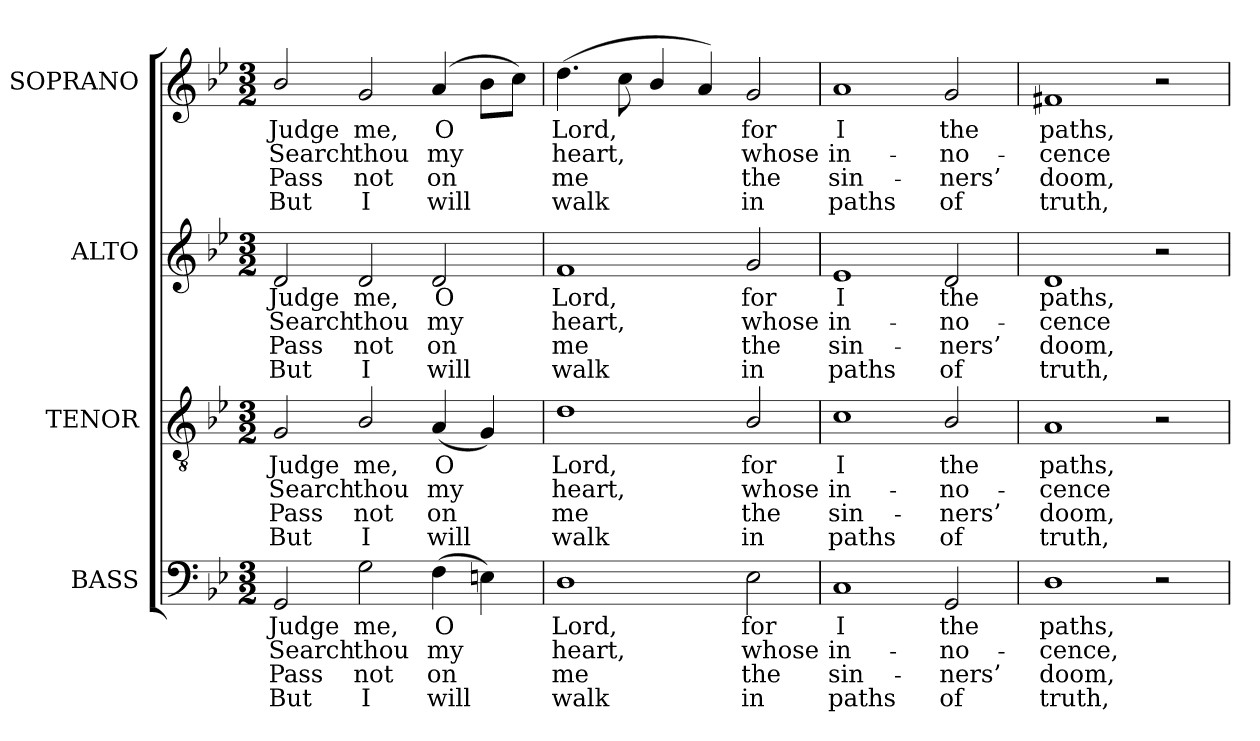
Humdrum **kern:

**kern	**text	**text	**text	**text	**kern	**text	**text	**text	**text	**kern	**text	**text	**text	**text	**kern	**text	**text	**text	**text
*part4	*part4	*part4	*part4	*part4	*part3	*part3	*part3	*part3	*part3	*part2	*part2	*part2	*part2	*part2	*part1	*part1	*part1	*part1	*part1
*staff4	*staff4	*staff4	*staff4	*staff4	*staff3	*staff3	*staff3	*staff3	*staff3	*staff2	*staff2	*staff2	*staff2	*staff2	*staff1	*staff1	*staff1	*staff1	*staff1
*I"BASS	*	*	*	*	*I"TENOR	*	*	*	*	*I"ALTO	*	*	*	*	*I"SOPRANO	*	*	*	*
*I'B.	*	*	*	*	*I'T.	*	*	*	*	*I'A.	*	*	*	*	*I'S.	*	*	*	*
!!LO:PB:g=z
*clefF4	*	*	*	*	*clefGv2	*	*	*	*	*clefG2	*	*	*	*	*clefG2	*	*	*	*
*	*	*	*	*	*ITrd7c12	*	*	*	*	*	*	*	*	*	*	*	*	*	*
*k[b-e-]	*	*	*	*	*k[b-e-]	*	*	*	*	*k[b-e-]	*	*	*	*	*k[b-e-]	*	*	*	*
*g:	*	*	*	*	*g:	*	*	*	*	*g:	*	*	*	*	*g:	*	*	*	*
*M3/2	*	*	*	*	*M3/2	*	*	*	*	*M3/2	*	*	*	*	*M3/2	*	*	*	*
=1	=1	=1	=1	=1	=1	=1	=1	=1	=1	=1	=1	=1	=1	=1	=1	=1	=1	=1	=1
!	!LO:LY:b:color=#000000	!LO:LY:b:color=#000000	!LO:LY:b:color=#000000	!LO:LY:b:color=#000000	!	!	!	!	!	!	!	!	!	!	!	!	!	!	!
!	!	!	!	!	!	!LO:LY:b:color=#000000	!LO:LY:b:color=#000000	!LO:LY:b:color=#000000	!LO:LY:b:color=#000000	!	!	!	!	!	!	!	!	!	!
!	!	!	!	!	!	!	!	!	!	!	!LO:LY:b:color=#000000	!LO:LY:b:color=#000000	!LO:LY:b:color=#000000	!LO:LY:b:color=#000000	!	!	!	!	!
!	!	!	!	!	!	!	!	!	!	!	!	!	!	!	!	!LO:LY:b:color=#000000	!LO:LY:b:color=#000000	!LO:LY:b:color=#000000	!LO:LY:b:color=#000000
2GGi/	Judge	Search	Pass	But	2GGi/	Judge	Search	Pass	But	2di/	Judge	Search	Pass	But	2b-i/	Judge	Search	Pass	But
!	!LO:LY:b:color=#000000	!LO:LY:b:color=#000000	!LO:LY:b:color=#000000	!LO:LY:b:color=#000000	!	!	!	!	!	!	!	!	!	!	!	!	!	!	!
!	!	!	!	!	!	!LO:LY:b:color=#000000	!LO:LY:b:color=#000000	!LO:LY:b:color=#000000	!LO:LY:b:color=#000000	!	!	!	!	!	!	!	!	!	!
!	!	!	!	!	!	!	!	!	!	!	!LO:LY:b:color=#000000	!LO:LY:b:color=#000000	!LO:LY:b:color=#000000	!LO:LY:b:color=#000000	!	!	!	!	!
!	!	!	!	!	!	!	!	!	!	!	!	!	!	!	!	!LO:LY:b:color=#000000	!LO:LY:b:color=#000000	!LO:LY:b:color=#000000	!LO:LY:b:color=#000000
2Gi\	me,	thou	not	I	2BB-i/	me,	thou	not	I	2di/	me,	thou	not	I	2gi/	me,	thou	not	I
!	!LO:LY:b:color=#000000	!LO:LY:b:color=#000000	!LO:LY:b:color=#000000	!LO:LY:b:color=#000000	!	!	!	!	!	!	!	!	!	!	!	!	!	!	!
!	!	!	!	!	!	!LO:LY:b:color=#000000	!LO:LY:b:color=#000000	!LO:LY:b:color=#000000	!LO:LY:b:color=#000000	!	!	!	!	!	!	!	!	!	!
!	!	!	!	!	!	!	!	!	!	!	!LO:LY:b:color=#000000	!LO:LY:b:color=#000000	!LO:LY:b:color=#000000	!LO:LY:b:color=#000000	!	!	!	!	!
!	!	!	!	!	!	!	!	!	!	!	!	!	!	!	!	!LO:LY:b:color=#000000	!LO:LY:b:color=#000000	!LO:LY:b:color=#000000	!LO:LY:b:color=#000000
(4Fi\	O	my	on	will	(4AAi/	O	my	on	will	2di/	O	my	on	will	(4ai/	O	my	on	will
4Eni\)	.	.	.	.	4GGi/)	.	.	.	.	.	.	.	.	.	8b-i\L	.	.	.	.
.	.	.	.	.	.	.	.	.	.	.	.	.	.	.	8cci\J)	.	.	.	.
=2	=2	=2	=2	=2	=2	=2	=2	=2	=2	=2	=2	=2	=2	=2	=2	=2	=2	=2	=2
!	!LO:LY:b:color=#000000	!LO:LY:b:color=#000000	!LO:LY:b:color=#000000	!LO:LY:b:color=#000000	!	!	!	!	!	!	!	!	!	!	!	!	!	!	!
!	!	!	!	!	!	!LO:LY:b:color=#000000	!LO:LY:b:color=#000000	!LO:LY:b:color=#000000	!LO:LY:b:color=#000000	!	!	!	!	!	!	!	!	!	!
!	!	!	!	!	!	!	!	!	!	!	!LO:LY:b:color=#000000	!LO:LY:b:color=#000000	!LO:LY:b:color=#000000	!LO:LY:b:color=#000000	!	!	!	!	!
!	!	!	!	!	!	!	!	!	!	!	!	!	!	!	!	!LO:LY:b:color=#000000	!LO:LY:b:color=#000000	!LO:LY:b:color=#000000	!LO:LY:b:color=#000000
1Di	Lord,	heart,	me	walk	1Di	Lord,	heart,	me	walk	1fi	Lord,	heart,	me	walk	(4.ddi\	Lord,	heart,	me	walk
.	.	.	.	.	.	.	.	.	.	.	.	.	.	.	8cci\	.	.	.	.
.	.	.	.	.	.	.	.	.	.	.	.	.	.	.	4b-i/	.	.	.	.
.	.	.	.	.	.	.	.	.	.	.	.	.	.	.	4ai/)	.	.	.	.
!	!LO:LY:b:color=#000000	!LO:LY:b:color=#000000	!LO:LY:b:color=#000000	!LO:LY:b:color=#000000	!	!	!	!	!	!	!	!	!	!	!	!	!	!	!
!	!	!	!	!	!	!LO:LY:b:color=#000000	!LO:LY:b:color=#000000	!LO:LY:b:color=#000000	!LO:LY:b:color=#000000	!	!	!	!	!	!	!	!	!	!
!	!	!	!	!	!	!	!	!	!	!	!LO:LY:b:color=#000000	!LO:LY:b:color=#000000	!LO:LY:b:color=#000000	!LO:LY:b:color=#000000	!	!	!	!	!
!	!	!	!	!	!	!	!	!	!	!	!	!	!	!	!	!LO:LY:b:color=#000000	!LO:LY:b:color=#000000	!LO:LY:b:color=#000000	!LO:LY:b:color=#000000
2E-i\	for	whose	the	in	2BB-i/	for	whose	the	in	2gi/	for	whose	the	in	2gi/	for	whose	the	in
=3	=3	=3	=3	=3	=3	=3	=3	=3	=3	=3	=3	=3	=3	=3	=3	=3	=3	=3	=3
!	!LO:LY:b:color=#000000	!LO:LY:b:color=#000000	!LO:LY:b:color=#000000	!LO:LY:b:color=#000000	!	!	!	!	!	!	!	!	!	!	!	!	!	!	!
!	!	!	!	!	!	!LO:LY:b:color=#000000	!LO:LY:b:color=#000000	!LO:LY:b:color=#000000	!LO:LY:b:color=#000000	!	!	!	!	!	!	!	!	!	!
!	!	!	!	!	!	!	!	!	!	!	!LO:LY:b:color=#000000	!LO:LY:b:color=#000000	!LO:LY:b:color=#000000	!LO:LY:b:color=#000000	!	!	!	!	!
!	!	!	!	!	!	!	!	!	!	!	!	!	!	!	!	!LO:LY:b:color=#000000	!LO:LY:b:color=#000000	!LO:LY:b:color=#000000	!LO:LY:b:color=#000000
1Ci	I	in-	sin-	-paths	1Ci	I	in-	sin-	-paths	1e-i	I	in-	sin-	-paths	1ai	I	in-	sin-	-paths
!	!LO:LY:b:color=#000000	!LO:LY:b:color=#000000	!LO:LY:b:color=#000000	!LO:LY:b:color=#000000	!	!	!	!	!	!	!	!	!	!	!	!	!	!	!
!	!	!	!	!	!	!LO:LY:b:color=#000000	!LO:LY:b:color=#000000	!LO:LY:b:color=#000000	!LO:LY:b:color=#000000	!	!	!	!	!	!	!	!	!	!
!	!	!	!	!	!	!	!	!	!	!	!LO:LY:b:color=#000000	!LO:LY:b:color=#000000	!LO:LY:b:color=#000000	!LO:LY:b:color=#000000	!	!	!	!	!
!	!	!	!	!	!	!	!	!	!	!	!	!	!	!	!	!LO:LY:b:color=#000000	!LO:LY:b:color=#000000	!LO:LY:b:color=#000000	!LO:LY:b:color=#000000
2GGi/	the	-no-	ners’	of	2BB-i/	the	-no-	ners’	of	2di/	the	-no-	ners’	of	2gi/	the	-no-	ners’	of
=4	=4	=4	=4	=4	=4	=4	=4	=4	=4	=4	=4	=4	=4	=4	=4	=4	=4	=4	=4
!	!LO:LY:b:color=#000000	!LO:LY:b:color=#000000	!LO:LY:b:color=#000000	!LO:LY:b:color=#000000	!	!	!	!	!	!	!	!	!	!	!	!	!	!	!
!	!	!	!	!	!	!LO:LY:b:color=#000000	!LO:LY:b:color=#000000	!LO:LY:b:color=#000000	!LO:LY:b:color=#000000	!	!	!	!	!	!	!	!	!	!
!	!	!	!	!	!	!	!	!	!	!	!LO:LY:b:color=#000000	!LO:LY:b:color=#000000	!LO:LY:b:color=#000000	!LO:LY:b:color=#000000	!	!	!	!	!
!	!	!	!	!	!	!	!	!	!	!	!	!	!	!	!	!LO:LY:b:color=#000000	!LO:LY:b:color=#000000	!LO:LY:b:color=#000000	!LO:LY:b:color=#000000
1Di	paths,	-cence,	doom,	truth,	1AAi	paths,	-cence	doom,	truth,	1di	paths,	-cence	doom,	truth,	1f#Xi	paths,	-cence	doom,	truth,
2r	.	.	.	.	2r	.	.	.	.	2r	.	.	.	.	2r	.	.	.	.
=	=	=	=	=	=	=	=	=	=	=	=	=	=	=	=	=	=	=	=
*-	*-	*-	*-	*-	*-	*-	*-	*-	*-	*-	*-	*-	*-	*-	*-	*-	*-	*-	*-
